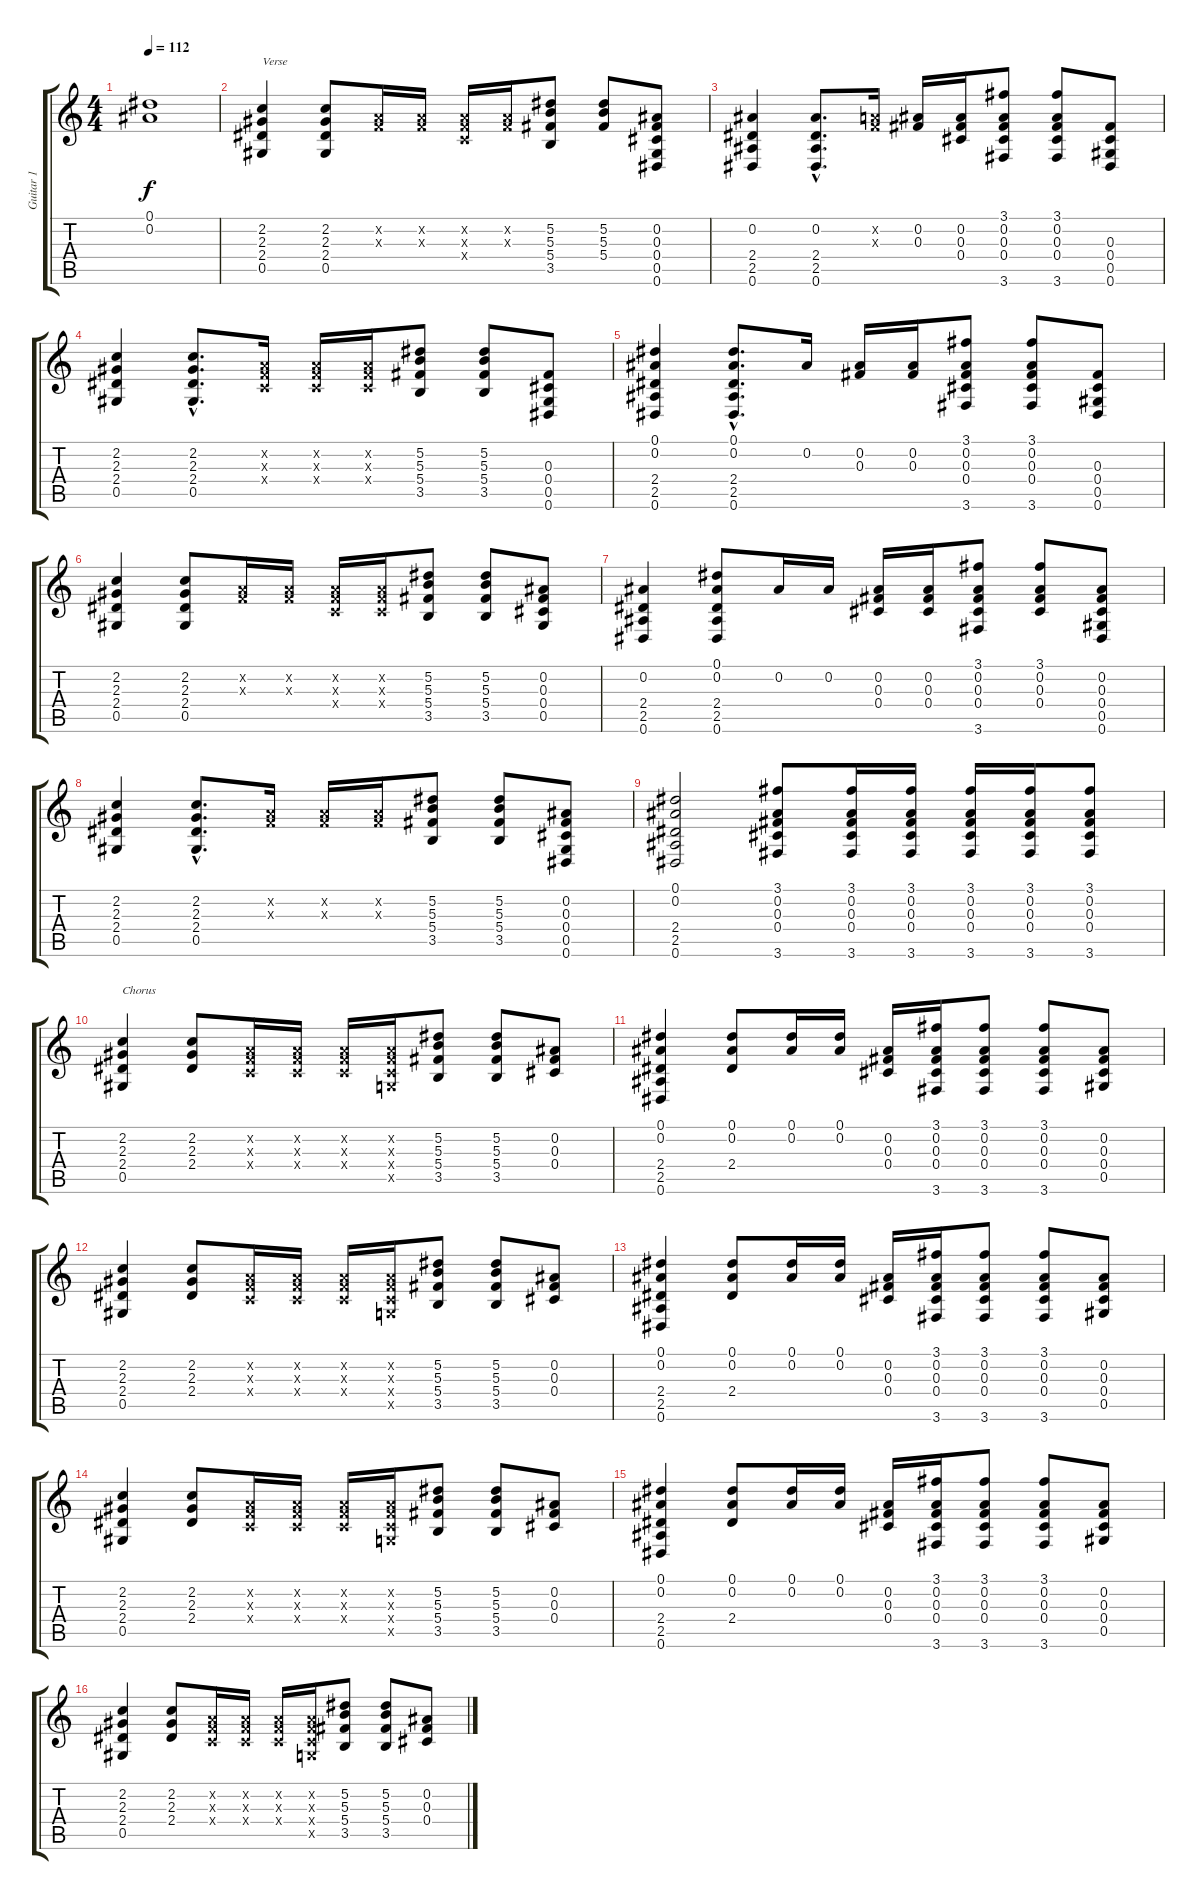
\track ("Guitar 1" "Guitar 1") {instrument electricguitarclean}
\staff {score tabs}
\tuning (Eb4 Bb3 Gb3 Db3 Ab2 Eb2) {hide}
\ts (4 4)
\tempo 112
\clef g2
\ks c
(0.1{t} 0.2{t}).1{dy f} |
(2.2 2.3 2.4 0.5).4{txt "Verse"} (2.2 2.3 2.4 0.5).8 (-1.2{x} -1.3{x}).16 (-1.2{x} -1.3{x}).16 (-1.2{x} -1.3{x} -1.4{x}).16 (-1.2{x} -1.3{x}).16 (5.2 5.3 5.4 3.5).8 (5.2 5.3 5.4).8 (0.2 0.3 0.4 0.5 0.6).8 |
(0.2 2.4 2.5 0.6).4 (0.2{hac} 2.4{hac} 2.5{hac} 0.6{hac}).8{d} (-1.2{x} -1.3{x}).16 (0.2 0.3).16 (0.2 0.3 0.4).16 (3.1 0.2 0.3 0.4 3.6).8 (3.1 0.2 0.3 0.4 3.6).8 (0.3 0.4 0.5 0.6).8 |
(2.2 2.3 2.4 0.5).4 (2.2{hac} 2.3{hac} 2.4{hac} 0.5{hac}).8{d} (-1.2{x} -1.3{x} -1.4{x}).16 (-1.2{x} -1.3{x} -1.4{x}).16 (-1.2{x} -1.3{x} -1.4{x}).16 (5.2 5.3 5.4 3.5).8 (5.2 5.3 5.4 3.5).8 (0.3 0.4 0.5 0.6).8 |
(0.1 0.2 2.4 2.5 0.6).4 (0.1{hac} 0.2{hac} 2.4{hac} 2.5{hac} 0.6{hac}).8{d} 0.2.16 (0.2 0.3).16 (0.2 0.3).16 (3.1 0.2 0.3 0.4 3.6).8 (3.1 0.2 0.3 0.4 3.6).8 (0.3 0.4 0.5 0.6).8 |
(2.2 2.3 2.4 0.5).4 (2.2 2.3 2.4 0.5).8 (-1.2{x} -1.3{x}).16 (-1.2{x} -1.3{x}).16 (-1.2{x} -1.3{x} -1.4{x}).16 (-1.2{x} -1.3{x} -1.4{x}).16 (5.2 5.3 5.4 3.5).8 (5.2 5.3 5.4 3.5).8 (0.2 0.3 0.4 0.5).8 |
(0.2 2.4 2.5 0.6).4 (0.1 0.2 2.4 2.5 0.6).8 0.2.16 0.2.16 (0.2 0.3 0.4).16 (0.2 0.3 0.4).16 (3.1 0.2 0.3 0.4 3.6).8 (3.1 0.2 0.3 0.4).8 (0.2 0.3 0.4 0.5 0.6).8 |
(2.2 2.3 2.4 0.5).4 (2.2{hac} 2.3{hac} 2.4{hac} 0.5{hac}).8{d} (-1.2{x} -1.3{x}).16 (-1.2{x} -1.3{x}).16 (-1.2{x} -1.3{x}).16 (5.2 5.3 5.4 3.5).8 (5.2 5.3 5.4 3.5).8 (0.2 0.3 0.4 0.5 0.6).8 |
(0.1 0.2 2.4 2.5 0.6).2 (3.1 0.2 0.3 0.4 3.6).8 (3.1 0.2 0.3 0.4 3.6).16 (3.1 0.2 0.3 0.4 3.6).16 (3.1 0.2 0.3 0.4 3.6).16 (3.1 0.2 0.3 0.4 3.6).16 (3.1 0.2 0.3 0.4 3.6).8 |
(2.2 2.3 2.4 0.5).4{txt "Chorus"} (2.2 2.3 2.4).8 (-1.2{x} -1.3{x} -1.4{x}).16 (-1.2{x} -1.3{x} -1.4{x}).16 (-1.2{x} -1.3{x} -1.4{x}).16 (-1.2{x} -1.3{x} -1.4{x} -1.5{x}).16 (5.2 5.3 5.4 3.5).8 (5.2 5.3 5.4 3.5).8 (0.2 0.3 0.4).8 |
(0.1 0.2 2.4 2.5 0.6).4 (0.1 0.2 2.4).8 (0.1 0.2).16 (0.1 0.2).16 (0.2 0.3 0.4).16 (3.1 0.2 0.3 0.4 3.6).16 (3.1 0.2 0.3 0.4 3.6).8 (3.1 0.2 0.3 0.4 3.6).8 (0.2 0.3 0.4 0.5).8 |
(2.2 2.3 2.4 0.5).4 (2.2 2.3 2.4).8 (-1.2{x} -1.3{x} -1.4{x}).16 (-1.2{x} -1.3{x} -1.4{x}).16 (-1.2{x} -1.3{x} -1.4{x}).16 (-1.2{x} -1.3{x} -1.4{x} -1.5{x}).16 (5.2 5.3 5.4 3.5).8 (5.2 5.3 5.4 3.5).8 (0.2 0.3 0.4).8 |
(0.1 0.2 2.4 2.5 0.6).4 (0.1 0.2 2.4).8 (0.1 0.2).16 (0.1 0.2).16 (0.2 0.3 0.4).16 (3.1 0.2 0.3 0.4 3.6).16 (3.1 0.2 0.3 0.4 3.6).8 (3.1 0.2 0.3 0.4 3.6).8 (0.2 0.3 0.4 0.5).8 |
(2.2 2.3 2.4 0.5).4 (2.2 2.3 2.4).8 (-1.2{x} -1.3{x} -1.4{x}).16 (-1.2{x} -1.3{x} -1.4{x}).16 (-1.2{x} -1.3{x} -1.4{x}).16 (-1.2{x} -1.3{x} -1.4{x} -1.5{x}).16 (5.2 5.3 5.4 3.5).8 (5.2 5.3 5.4 3.5).8 (0.2 0.3 0.4).8 |
(0.1 0.2 2.4 2.5 0.6).4 (0.1 0.2 2.4).8 (0.1 0.2).16 (0.1 0.2).16 (0.2 0.3 0.4).16 (3.1 0.2 0.3 0.4 3.6).16 (3.1 0.2 0.3 0.4 3.6).8 (3.1 0.2 0.3 0.4 3.6).8 (0.2 0.3 0.4 0.5).8 |
(2.2 2.3 2.4 0.5).4 (2.2 2.3 2.4).8 (-1.2{x} -1.3{x} -1.4{x}).16 (-1.2{x} -1.3{x} -1.4{x}).16 (-1.2{x} -1.3{x} -1.4{x}).16 (-1.2{x} -1.3{x} -1.4{x} -1.5{x}).16 (5.2 5.3 5.4 3.5).8 (5.2 5.3 5.4 3.5).8 (0.2 0.3 0.4).8
